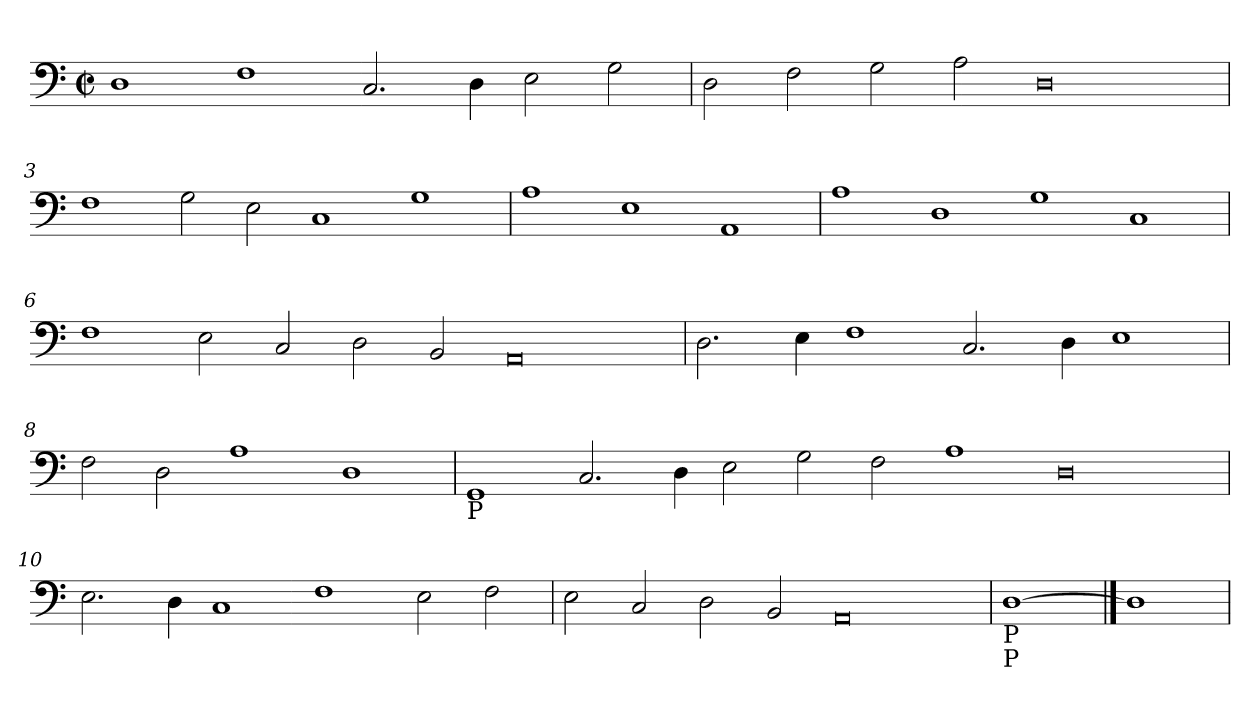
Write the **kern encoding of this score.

**kern
*part1
*staff1
*clefF4
*k[]
*M2/2
*met(c|)
=1
1D
1F
2.C/
4D\
2E\
2G\
=2
2D\
2F\
2G\
2A\
0D
=3
1F
2G\
2E\
1C
1G
=4
1A
1E
1AA
=5
1A
1D
1G
1C
=6
1F
2E\
2C/
2D\
2BB/
0AA
=7
2.D\
4E\
1F
2.C/
4D\
1E
=8
2F\
2D\
1A
1D
=9
!LO:TX:b:t=P
1GG
2.C/
4D\
2E\
2G\
2F\
1A
0D
=10
2.E\
4D\
1C
1F
2E\
2F\
=11
2E\
2C/
2D\
2BB/
0AA
=12
!LO:TX:b:t=P
!LO:TX:b:t=P
[1D
==13
1D]
=
*-
